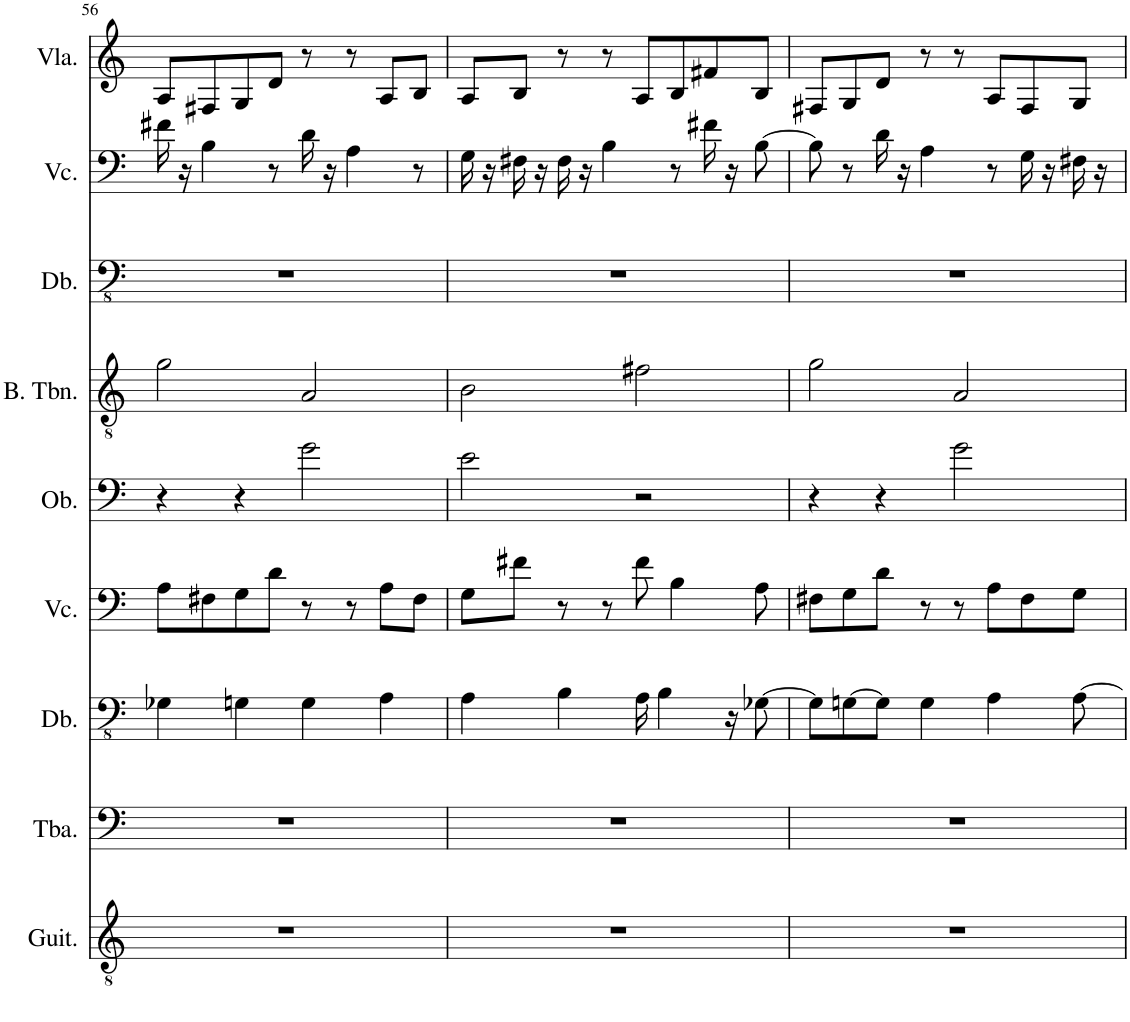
**kern	**kern	**kern	**kern	**kern	**kern	**kern	**kern	**kern
*part9	*part8	*part7	*part6	*part5	*part4	*part3	*part2	*part1
*staff9	*staff8	*staff7	*staff6	*staff5	*staff4	*staff3	*staff2	*staff1
*I"Classical Guitar	*I"Tuba	*I"Double Bass	*I"Violoncello	*I"Oboe	*I"Bass Trombone	*I"Double Bass	*I"Violoncello	*I"Viola
*I'Guit.	*I'Tba.	*I'Db.	*I'Vc.	*I'Ob.	*I'B. Tbn.	*I'Db.	*I'Vc.	*I'Vla.
!!LO:PB:g=z
*clefGv2	*clefF4	*clefFv4	*clefF4	*clefF4	*clefGv2	*clefFv4	*clefF4	*clefG2
*	*	*Trd7c12	*	*	*	*Trd7c12	*	*
*k[]	*k[]	*k[]	*k[]	*k[]	*k[]	*k[]	*k[]	*k[]
*M4/4	*M4/4	*M4/4	*M4/4	*M4/4	*M4/4	*M4/4	*M4/4	*M4/4
=56	=56	=56	=56	=56	=56	=56	=56	=56
1r	1r	4GG-X\	8A\L	4r	2g\	1r	16f#X\	8A/L
.	.	.	.	.	.	.	16r	.
.	.	.	8F#X\	.	.	.	4B\	8F#X/
.	.	4GGn\	8G\	4r	.	.	.	8G/
.	.	.	8d\J	.	.	.	8r	8d/J
.	.	4GG\	8r	2g\	2A/	.	16d\	8r
.	.	.	.	.	.	.	16r	.
.	.	.	8r	.	.	.	4A\	8r
.	.	4AA\	8A\L	.	.	.	.	8A/L
.	.	.	8F#\J	.	.	.	8r	8B/J
=57	=57	=57	=57	=57	=57	=57	=57	=57
1r	1r	4AA\	8G\L	2e\	2B\	1r	16G\	8A/L
.	.	.	.	.	.	.	16r	.
.	.	.	8f#X\J	.	.	.	16F#X\	8B/J
.	.	.	.	.	.	.	16r	.
.	.	4BB\	8r	.	.	.	16F#\	8r
.	.	.	.	.	.	.	16r	.
.	.	.	8r	.	.	.	4B\	8r
.	.	16AA\	8f#\	2r	2f#X\	.	.	8A/L
.	.	4BB\	.	.	.	.	.	.
.	.	.	4B\	.	.	.	8r	8B/
.	.	.	.	.	.	.	16f#X\	8f#X/
.	.	16r	.	.	.	.	16r	.
.	.	[8GG-X\	8A\	.	.	.	[8B\	8B/J
=58	=58	=58	=58	=58	=58	=58	=58	=58
1r	1r	8GG-\L]	8F#X\L	4r	2g\	1r	8B\]	8F#X/L
.	.	[8GGn\	8G\	.	.	.	8r	8G/
.	.	8GG\J]	8d\J	4r	.	.	16d\	8d/J
.	.	.	.	.	.	.	16r	.
.	.	4GG\	8r	.	.	.	4A\	8r
.	.	.	8r	2g\	2A/	.	.	8r
.	.	4AA\	8A\L	.	.	.	8r	8A/L
.	.	.	8F#\	.	.	.	16G\	8F#/
.	.	.	.	.	.	.	16r	.
.	.	[8AA\	8G\J	.	.	.	16F#X\	8G/J
.	.	.	.	.	.	.	16r	.
=	=	=	=	=	=	=	=	=
*-	*-	*-	*-	*-	*-	*-	*-	*-
